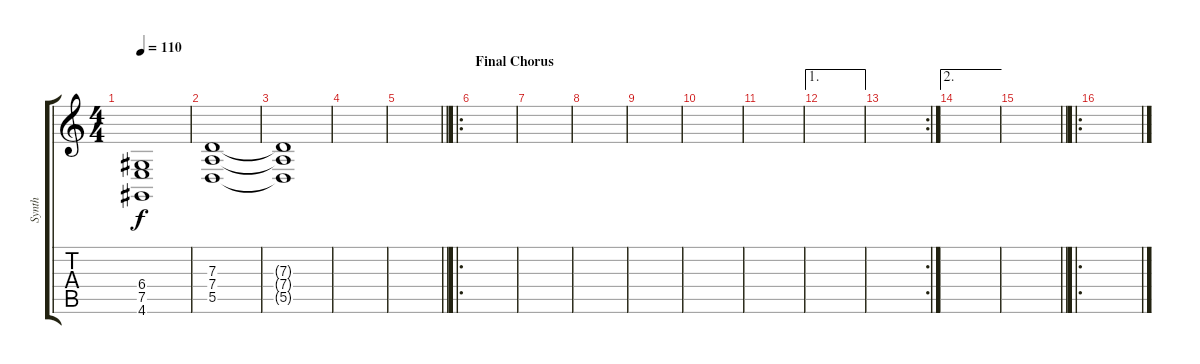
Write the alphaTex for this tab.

\track ("Synth" "Synth") {instrument stringensemble1}
\staff {score tabs}
\tuning (E4 B3 G3 D3 A2 E2) {hide}
\ts (4 4)
\tempo 110
\clef g2
\ks c
(6.4{t} 7.5{t} 4.6{t}).1{dy f} |
(7.3 7.4 5.5).1 |
(7.3{t} 7.4{t} 5.5{t}).1 |
|
\barLineRight lightlight
|
\ro
\section ("" "Final Chorus")
|
|
|
|
|
|
\ae 1
|
\rc 2
|
\ae 2
|
\barLineRight lightlight
|
\ro
